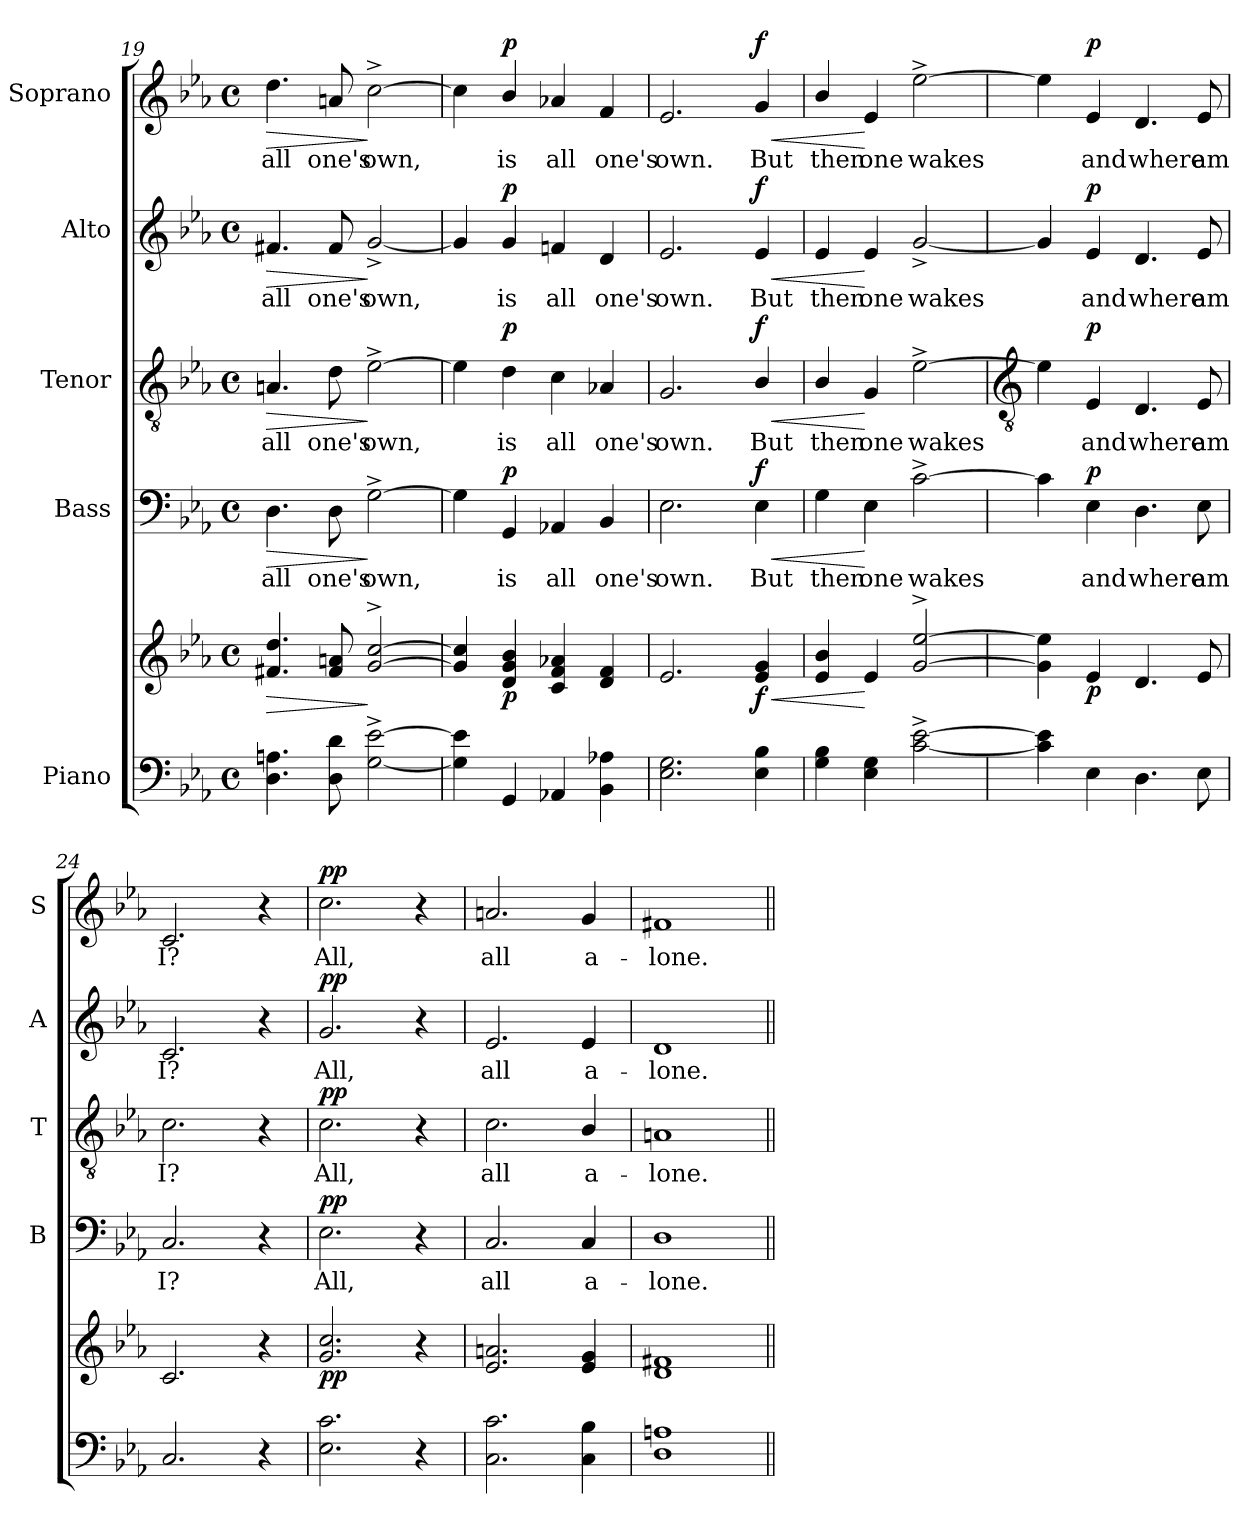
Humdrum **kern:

**kern	**kern	**dynam	**kern	**text	**dynam	**kern	**text	**dynam	**kern	**text	**dynam	**kern	**text	**dynam
*part5	*part5	*part5	*part4	*part4	*part4	*part3	*part3	*part3	*part2	*part2	*part2	*part1	*part1	*part1
*staff6	*staff5	*staff5/6	*staff4	*staff4	*staff4	*staff3	*staff3	*staff3	*staff2	*staff2	*staff2	*staff1	*staff1	*staff1
*I"Piano	*	*	*I"Bass	*	*	*I"Tenor	*	*	*I"Alto	*	*	*I"Soprano	*	*
*	*	*	*I'B	*	*	*I'T	*	*	*I'A	*	*	*I'S	*	*
*clefF4	*clefG2	*	*clefF4	*	*	*clefGv2	*	*	*clefG2	*	*	*clefG2	*	*
*k[b-e-a-]	*k[b-e-a-]	*	*k[b-e-a-]	*	*	*k[b-e-a-]	*	*	*k[b-e-a-]	*	*	*k[b-e-a-]	*	*
*E-:	*E-:	*	*E-:	*	*	*E-:	*	*	*E-:	*	*	*E-:	*	*
*M4/4	*M4/4	*	*M4/4	*	*	*M4/4	*	*	*M4/4	*	*	*M4/4	*	*
*met(c)	*met(c)	*	*met(c)	*	*	*met(c)	*	*	*met(c)	*	*	*met(c)	*	*
=19	=19	=19	=19	=19	=19	=19	=19	=19	=19	=19	=19	=19	=19	=19
!	!	!LO:HP:b	!	!LO:LY:b	!LO:HP:b	!	!LO:LY:b	!LO:HP:b	!	!LO:LY:b	!LO:HP:b	!	!LO:LY:b	!LO:HP:b
*	*^	*	*	*	*	*	*	*	*	*	*	*	*	*
4.D 4.An	4.f#X/ 4.dd/	1ryy	>	4.D	all	>	4.An	all	>	4.f#X	all	>	4.dd	all	>
!	!	!	!	!	!LO:LY:b	!	!	!LO:LY:b	!	!	!LO:LY:b	!	!	!LO:LY:b	!
8D 8d	8f#/ 8an/	.	.	8D	one's	.	8d	one's	.	8f#	one's	.	8an	one's	.
!	!	!	!	!	!LO:LY:b	!	!	!LO:LY:b	!	!	!LO:LY:b	!	!	!LO:LY:b	!
[2G^ [2e-^	[2g/^ [2cc/^	.	]	[2G^	own,	]	[2e-^	own,	]	[2g^	own,	]	[2cc^	own,	]
=20	=20	=20	=20	=20	=20	=20	=20	=20	=20	=20	=20	=20	=20	=20	=20
4G] 4e-]	4g/] 4cc/]	1ryy	.	4G]	.	.	4e-]	.	.	4g]	.	.	4cc]	.	.
!	!	!	!LO:DY:b	!	!LO:LY:b	!LO:DY:b	!	!LO:LY:b	!LO:DY:b	!	!LO:LY:b	!LO:DY:b	!	!LO:LY:b	!LO:DY:b
4GG/	4d/ 4g/ 4b-/	.	p	4GG	is	p	4d	is	p	4g	is	p	4b-/	is	p
!	!	!	!	!	!LO:LY:b	!	!	!LO:LY:b	!	!	!LO:LY:b	!	!	!LO:LY:b	!
4AA-X/	4c/ 4f/ 4a-X/	.	.	4AA-X	all	.	4c	all	.	4fn	all	.	4a-X	all	.
!	!	!	!	!	!LO:LY:b	!	!	!LO:LY:b	!	!	!LO:LY:b	!	!	!LO:LY:b	!
4BB- 4A-X	4d/ 4f/	.	.	4BB-	one's	.	4A-X	one's	.	4d	one's	.	4f	one's	.
=21	=21	=21	=21	=21	=21	=21	=21	=21	=21	=21	=21	=21	=21	=21	=21
!	!	!	!	!	!LO:LY:b	!	!	!LO:LY:b	!	!	!LO:LY:b	!	!	!LO:LY:b	!
2.E- 2.G	2.e-/	1ryy	.	2.E-	own.	.	2.G	own.	.	2.e-	own.	.	2.e-	own.	.
!	!	!	!LO:HP:b	!	!LO:LY:b	!LO:HP:b	!	!LO:LY:b	!LO:HP:b	!	!LO:LY:b	!LO:HP:b	!	!LO:LY:b	!LO:HP:b
!	!	!	!LO:DY:n=1:b	!	!	!LO:DY:n=1:b	!	!	!LO:DY:n=1:b	!	!	!LO:DY:n=1:b	!	!	!LO:DY:n=1:b
4E- 4B-	4e-/ 4g/	.	< f	4E-	But	< f	4B-/	But	< f	4e-	But	< f	4g	But	< f
=22	=22	=22	=22	=22	=22	=22	=22	=22	=22	=22	=22	=22	=22	=22	=22
!	!	!	!	!	!LO:LY:b	!	!	!LO:LY:b	!	!	!LO:LY:b	!	!	!LO:LY:b	!
4G 4B-	4e-/ 4b-/	1ryy	.	4G	then	.	4B-/	then	.	4e-	then	.	4b-/	then	.
!	!	!	!	!	!LO:LY:b	!	!	!LO:LY:b	!	!	!LO:LY:b	!	!	!LO:LY:b	!
4E- 4G	4e-/	.	[	4E-	one	[	4G	one	[	4e-	one	[	4e-	one	[
!	!	!	!	!	!LO:LY:b	!	!	!LO:LY:b	!	!	!LO:LY:b	!	!	!LO:LY:b	!
[2c^ [2e-^	[2g/^ [2ee-/^	.	.	[2c^	wakes	.	[2e-^	wakes	.	[2g^	wakes	.	[2ee-^	wakes	.
*	*v	*v	*	*	*	*	*	*	*	*	*	*	*	*	*
!!LO:LB:g=z
=23	=23	=23	=23	=23	=23	=23	=23	=23	=23	=23	=23	=23	=23	=23
*	*	*	*	*	*	*clefGv2	*	*	*	*	*	*	*	*
4c] 4e-]	4g] 4ee-]	.	4c]	.	.	4e-]	.	.	4g]	.	.	4ee-]	.	.
!	!	!LO:DY:b	!	!LO:LY:b	!LO:DY:b	!	!LO:LY:b	!LO:DY:b	!	!LO:LY:b	!LO:DY:b	!	!LO:LY:b	!LO:DY:b
4E-	4e-	p	4E-	and	p	4E-	and	p	4e-	and	p	4e-	and	p
!	!	!	!	!LO:LY:b	!	!	!LO:LY:b	!	!	!LO:LY:b	!	!	!LO:LY:b	!
4.D	4.d	.	4.D	where	.	4.D	where	.	4.d	where	.	4.d	where	.
!	!	!	!	!LO:LY:b	!	!	!LO:LY:b	!	!	!LO:LY:b	!	!	!LO:LY:b	!
8E-	8e-	.	8E-	am	.	8E-	am	.	8e-	am	.	8e-	am	.
=24	=24	=24	=24	=24	=24	=24	=24	=24	=24	=24	=24	=24	=24	=24
!	!	!	!	!LO:LY:b	!	!	!LO:LY:b	!	!	!LO:LY:b	!	!	!LO:LY:b	!
2.C/	2.c	.	2.C	I?	.	2.c	I?	.	2.c	I?	.	2.c	I?	.
4r	4r	.	4r	.	.	4r	.	.	4r	.	.	4r	.	.
=25	=25	=25	=25	=25	=25	=25	=25	=25	=25	=25	=25	=25	=25	=25
!	!	!LO:DY:b	!	!LO:LY:b	!LO:DY:b	!	!LO:LY:b	!LO:DY:b	!	!LO:LY:b	!LO:DY:b	!	!LO:LY:b	!LO:DY:b
2.E- 2.c	2.g 2.cc	pp	2.E-	All,	pp	2.c	All,	pp	2.g	All,	pp	2.cc	All,	pp
4r	4r	.	4r	.	.	4r	.	.	4r	.	.	4r	.	.
=26	=26	=26	=26	=26	=26	=26	=26	=26	=26	=26	=26	=26	=26	=26
!	!	!	!	!LO:LY:b	!	!	!LO:LY:b	!	!	!LO:LY:b	!	!	!LO:LY:b	!
2.C 2.c	2.e- 2.an	.	2.C	all	.	2.c	all	.	2.e-	all	.	2.an	all	.
!	!	!	!	!LO:LY:b	!	!	!LO:LY:b	!	!	!LO:LY:b	!	!	!LO:LY:b	!
4C 4B-	4e- 4g	.	4C	a-	.	4B-/	a-	.	4e-	a-	.	4g	a-	.
=27	=27	=27	=27	=27	=27	=27	=27	=27	=27	=27	=27	=27	=27	=27
!	!	!	!	!LO:LY:b	!	!	!LO:LY:b	!	!	!LO:LY:b	!	!	!LO:LY:b	!
1D 1An	1d 1f#X	.	1D	-lone.	.	1An	-lone.	.	1d	-lone.	.	1f#X	-lone.	.
=||	=||	=||	=||	=||	=||	=||	=||	=||	=||	=||	=||	=||	=||	=||
*-	*-	*-	*-	*-	*-	*-	*-	*-	*-	*-	*-	*-	*-	*-
